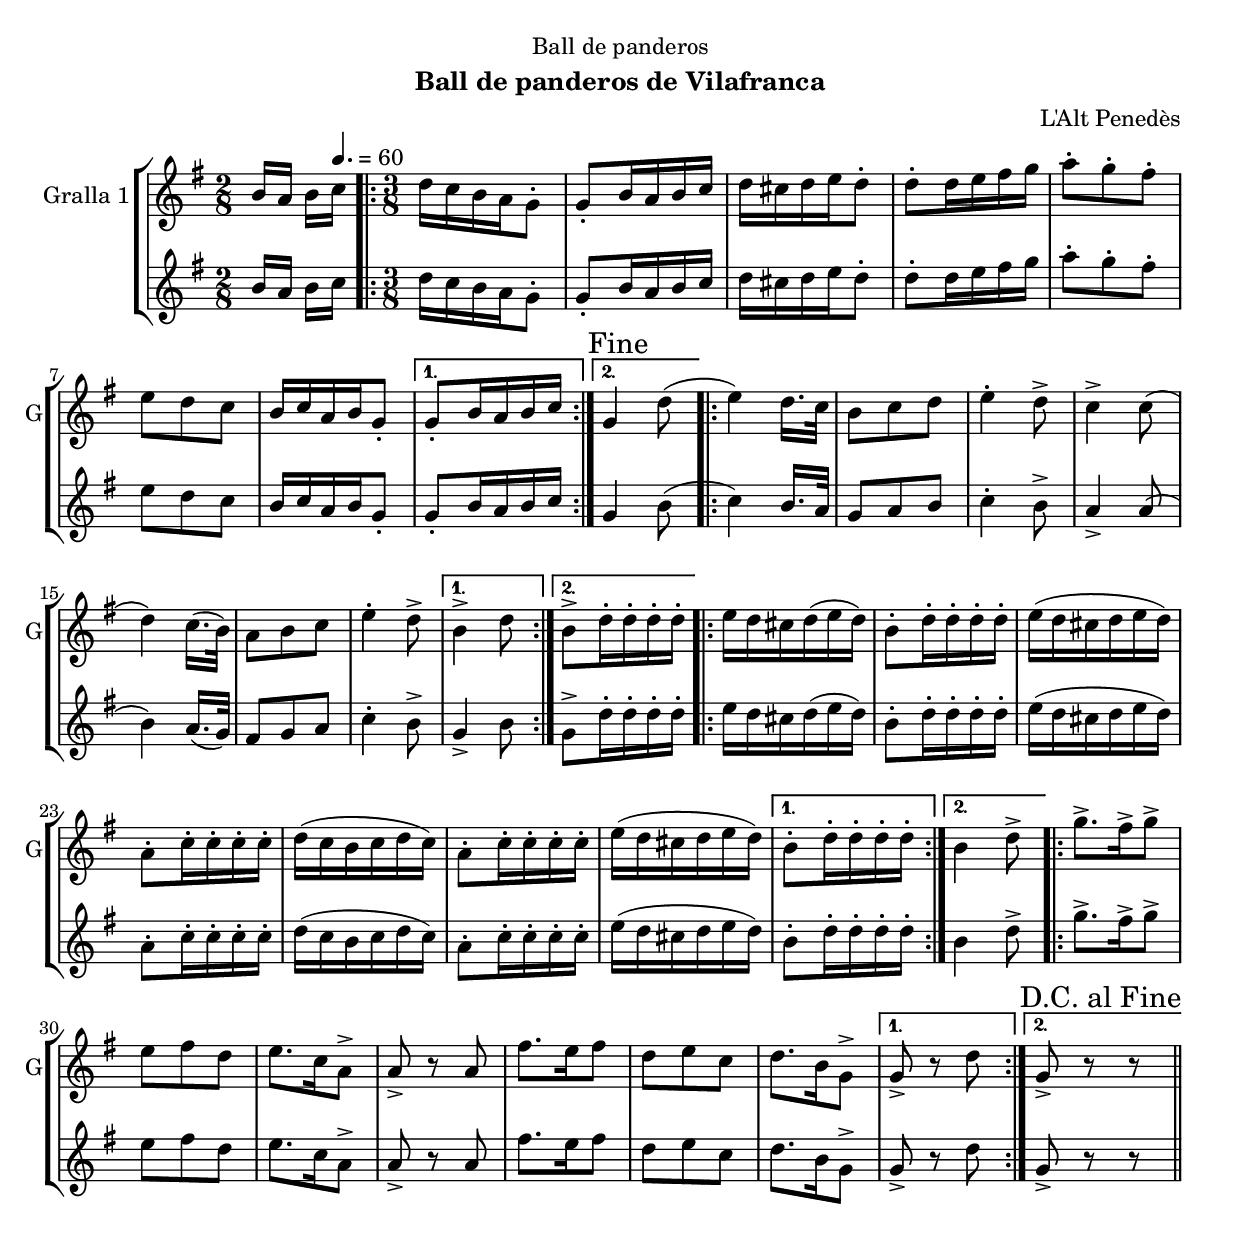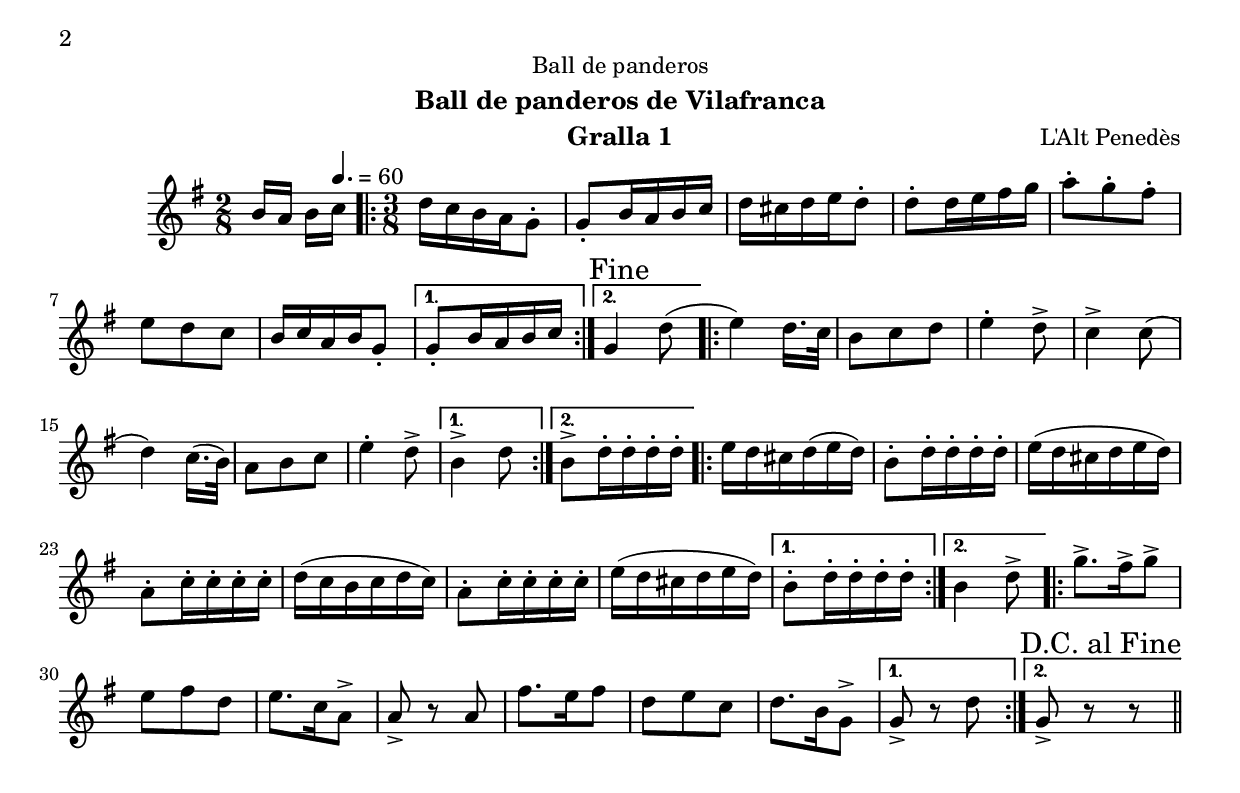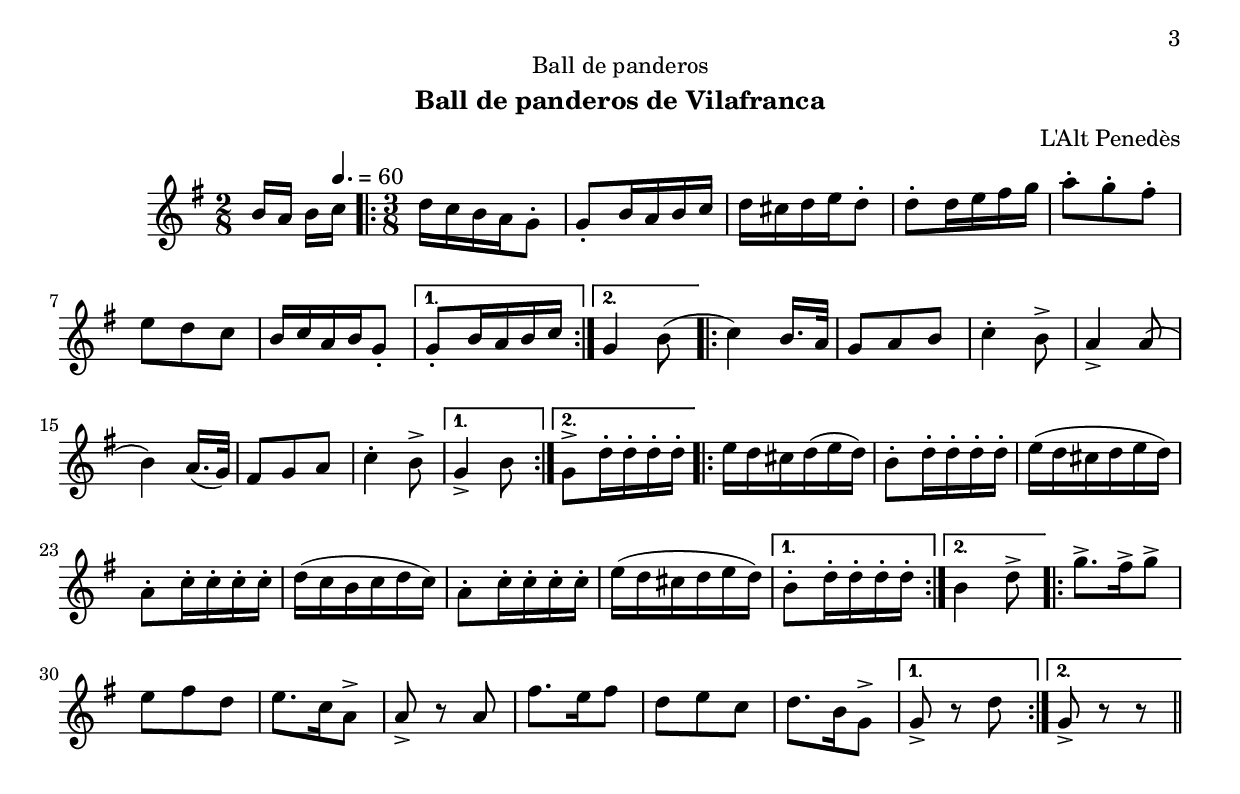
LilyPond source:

\version "2.22.1"

\header {
  dedication="Ball de panderos"
  title=""
  subtitle="Ball de panderos de Vilafranca"
  subsubtitle=""
  poet=""
  meter=""
  piece=""
  composer="L'Alt Penedès"
  arranger=""
  opus=""
  instrument=""
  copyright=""
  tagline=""
}

liniaroAa =
\relative b'
{
  \clef treble
  \key g \major
  \time 2/8
  b16 a b \tempo 4. = 60 c  |
  \time 3/8   \repeat volta 2 { d16 c b a g8-.  |
  g8-. b16 a b c  |
  d16 cis d e d8-.  |
  %05
  d8-. d16 e fis g  |
  a8-. g-. fis-.  |
  e8 d c  |
  b16 c a b g8-. }
  \alternative { { g8-. b16 a b c }
  %10
  { \mark "Fine" g4 d'8 ( } }
  \repeat volta 2 { e4 ) d16. c32   |
  b8 c d  |
  e4-. d8->  |
  c4-> c8 (  |
  %15
  d4 ) c16. ( b32 )  |
  a8 b c  |
  e4-. d8-> }
  \alternative { { b4-> d8 }
  { b8-> d16-. d-. d-. d-. } }
  %20
  \repeat volta 2 { e16 d cis d ( e d )  |
  b8-. d16-. d-. d-. d-.  |
  e16 ( d cis d e d )  |
  a8-. c16-. c-. c-. c-.  |
  d16 ( c b c d c )  |
  %25
  a8-. c16-. c-. c-. c-.  |
  e16 ( d cis d e d ) }
  \alternative { { b8-. d16-. d-. d-. d-. }
  { b4 d8-> } }
  \repeat volta 2 { g8.-> fis16-> g8->  |
  %30
  e8 fis d  |
  e8. c16 a8->  |
  a8-> r a  |
  fis'8. e16 fis8  |
  d8 e c  |
  %35
  d8. b16 g8-> }
  \alternative { { g8-> r d' }
  { \mark "D.C. al Fine" g,8-> r r } } \bar "||"
}

liniaroAb =
\relative b'
{
  \clef treble
  \key g \major
  \time 2/8
  b16 a b \tempo 4. = 60 c  |
  \time 3/8   \repeat volta 2 { d16 c b a g8-.  |
  g8-. b16 a b c  |
  d16 cis d e d8-.  |
  %05
  d8-. d16 e fis g  |
  a8-. g-. fis-.  |
  e8 d c  |
  b16 c a b g8-. }
  \alternative { { g8-. b16 a b c }
  %10
  { g4 b8 ( } }
  \repeat volta 2 { c4 ) b16. a32   |
  g8 a b  |
  c4-. b8->  |
  a4-> a8 (  |
  %15
  b4 ) a16. ( g32 )  |
  fis8 g a  |
  c4-. b8-> }
  \alternative { { g4-> b8 }
  { g8-> d'16-. d-. d-. d-. } }
  %20
  \repeat volta 2 { e16 d cis d ( e d )  |
  b8-. d16-. d-. d-. d-.  |
  e16 ( d cis d e d )  |
  a8-. c16-. c-. c-. c-.  |
  d16 ( c b c d c )  |
  %25
  a8-. c16-. c-. c-. c-.  |
  e16 ( d cis d e d ) }
  \alternative { { b8-. d16-. d-. d-. d-. }
  { b4 d8-> } }
  \repeat volta 2 { g8.-> fis16-> g8->  |
  %30
  e8 fis d  |
  e8. c16 a8->  |
  a8-> r a  |
  fis'8. e16 fis8  |
  d8 e c  |
  %35
  d8. b16 g8-> }
  \alternative { { g8-> r d' }
  { g,8-> r r } } \bar "||"
}

\bookpart {
  \score {
    \new StaffGroup {
      \override Score.RehearsalMark #'self-alignment-X = #LEFT
      <<
        \new Staff \with {instrumentName = #"Gralla 1" shortInstrumentName = #"G"} \liniaroAa
        \new Staff \with {instrumentName = #"" shortInstrumentName = #" "} \liniaroAb
      >>
    }
    \layout {}
  }
  \score { \unfoldRepeats
    \new StaffGroup {
      \override Score.RehearsalMark #'self-alignment-X = #LEFT
      <<
        \new Staff \with {instrumentName = #"Gralla 1" shortInstrumentName = #"G"} \liniaroAa
        \new Staff \with {instrumentName = #"" shortInstrumentName = #" "} \liniaroAb
      >>
    }
    \midi {
      \set Staff.midiInstrument = "oboe"
      \set DrumStaff.midiInstrument = "drums"
    }
  }
}

\bookpart {
  \header {instrument="Gralla 1"}
  \score {
    \new StaffGroup {
      \override Score.RehearsalMark #'self-alignment-X = #LEFT
      <<
        \new Staff \liniaroAa
      >>
    }
    \layout {}
  }
  \score { \unfoldRepeats
    \new StaffGroup {
      \override Score.RehearsalMark #'self-alignment-X = #LEFT
      <<
        \new Staff \liniaroAa
      >>
    }
    \midi {
      \set Staff.midiInstrument = "oboe"
      \set DrumStaff.midiInstrument = "drums"
    }
  }
}

\bookpart {
  \header {instrument=""}
  \score {
    \new StaffGroup {
      \override Score.RehearsalMark #'self-alignment-X = #LEFT
      <<
        \new Staff \liniaroAb
      >>
    }
    \layout {}
  }
  \score { \unfoldRepeats
    \new StaffGroup {
      \override Score.RehearsalMark #'self-alignment-X = #LEFT
      <<
        \new Staff \liniaroAb
      >>
    }
    \midi {
      \set Staff.midiInstrument = "oboe"
      \set DrumStaff.midiInstrument = "drums"
    }
  }
}

